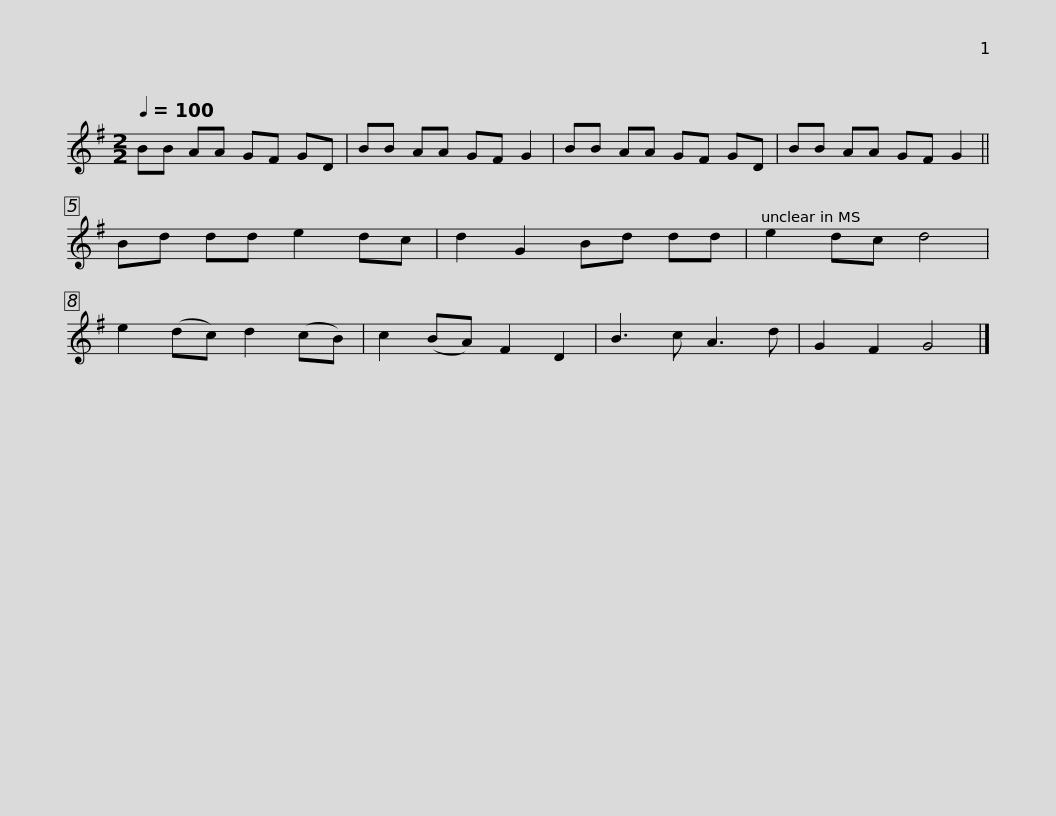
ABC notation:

X:1
L:1/8
Q:1/4=100
M:2/2
I:linebreak $
K:G
V:1 treble
V:1
 BB AA GF GD | BB AA GF G2 | BB AA GF GD | BB AA GF G2 ||$ Bd dd e2 dc | %5
 d2 G2 Bd dd | e2 dc d4 |$ e2 (dc) d2 (cB) | c2 (BA) F2 D2 | B3 c A3 d | %10
 G2 F2 G4 |] %11
